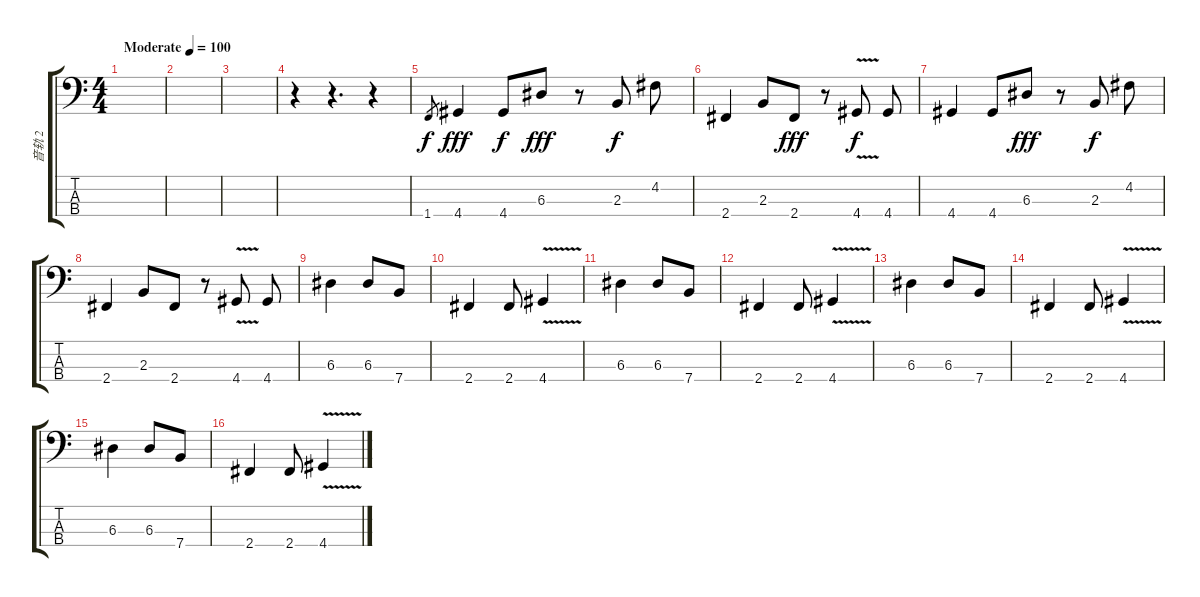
\track ("音轨 2" "音轨 2") {instrument slapbass2}
\staff {score tabs}
\tuning (G2 D2 A1 E1) {hide}
\ts (4 4)
\tempo (100 "Moderate")
\clef f4
\ks c
|
|
|
r.4 r.4{d} r.4 |
1.4.8{gr} 4.4.4{dy fff} 4.4.8{dy f} 6.3.8{dy fff} r.8 2.3.8{dy f} 4.2.8 |
2.4.4 2.3.8 2.4.8{txt "" dy fff} r.8 4.4{v}.8{dy f} 4.4.8 |
4.4.4 4.4.8 6.3.8{dy fff} r.8 2.3.8{dy f} 4.2.8 |
2.4.4 2.3.8 2.4.8 r.8 4.4{v}.8 4.4.8 |
6.3.4{instrument electricbassfinger} 6.3.8 7.4.8 |
2.4.4 2.4.8 4.4{v}.4 |
6.3.4{instrument electricbassfinger} 6.3.8 7.4.8 |
2.4.4 2.4.8 4.4{v}.4 |
6.3.4{instrument electricbassfinger} 6.3.8 7.4.8 |
2.4.4 2.4.8 4.4{v}.4 |
6.3.4{instrument electricbassfinger} 6.3.8 7.4.8 |
2.4.4 2.4.8 4.4{v}.4
